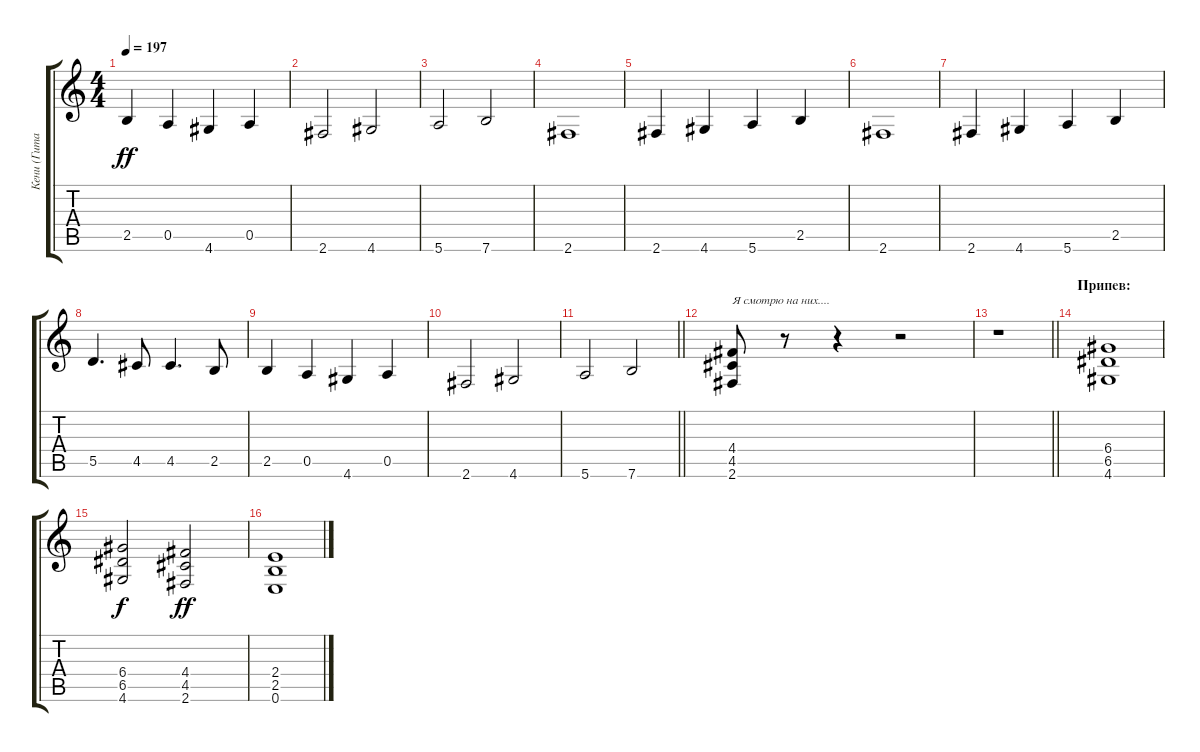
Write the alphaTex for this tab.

\track ("Кени (Гитара)" "Кени (Гита") {instrument overdrivenguitar}
\staff {score tabs}
\tuning (E4 B3 G3 D3 A2 E2) {hide}
\ts (4 4)
\tempo 197
\clef g2
\ks c
2.5.4{dy ff} 0.5.4 4.6.4 0.5.4 |
2.6.2 4.6.2 |
5.6.2 7.6.2 |
2.6.1 |
2.6.4 4.6.4 5.6.4 2.5.4 |
2.6.1 |
2.6.4 4.6.4 5.6.4 2.5.4 |
5.5.4{d} 4.5.8 4.5.4{d} 2.5.8 |
2.5.4 0.5.4 4.6.4 0.5.4 |
2.6.2 4.6.2 |
\barLineRight lightlight
5.6.2 7.6.2 |
\section ("" "")
(4.4 4.5 2.6).8{txt "Я смотрю на них...."} r.8 r.4 r.2 |
\barLineRight lightlight
r.1 |
\section ("" "Припев:")
(6.4 6.5 4.6).1 |
(6.4 6.5 4.6).2{dy f} (4.4 4.5 2.6).2{dy ff} |
(2.4 2.5 0.6).1
